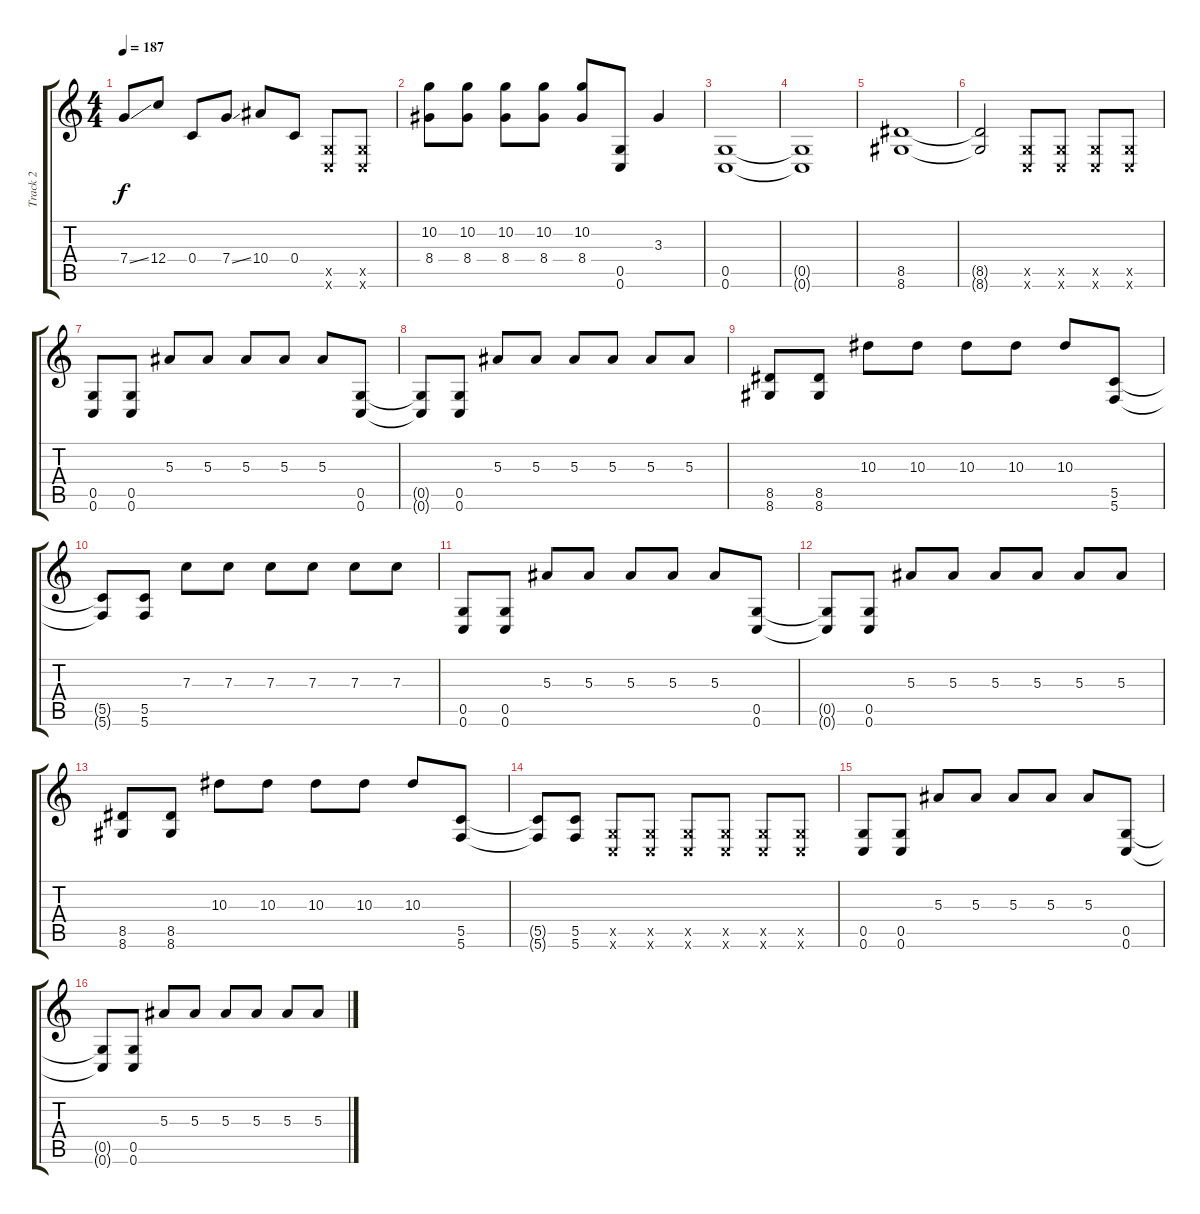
\track ("Track 2" "Track 2") {instrument distortionguitar}
\staff {score tabs}
\tuning (D4 A3 F3 C3 G2 C2) {hide}
\ts (4 4)
\tempo 187
\clef g2
\ks c
7.4{ss}.8{dy f} 12.4.8 0.4.8 7.4{ss}.8 10.4.8 0.4.8 (0.5{x} 0.6{x}).8 (0.5{x} 0.6{x}).8 |
(10.2 8.4).8 (10.2 8.4).8 (10.2 8.4).8 (10.2 8.4).8 (10.2 8.4).8 (0.5 0.6).8 3.3.4 |
(0.5 0.6).1 |
(0.5{t} 0.6{t}).1 |
(8.5 8.6).1 |
(8.5{t} 8.6{t}).2 (0.5{x} 0.6{x}).8 (0.5{x} 0.6{x}).8 (0.5{x} 0.6{x}).8 (0.5{x} 0.6{x}).8 |
(0.5 0.6).8 (0.5 0.6).8 5.3.8 5.3.8 5.3.8 5.3.8 5.3.8 (0.5 0.6).8 |
(0.5{t} 0.6{t}).8 (0.5 0.6).8 5.3.8 5.3.8 5.3.8 5.3.8 5.3.8 5.3.8 |
(8.5 8.6).8 (8.5 8.6).8 10.3.8 10.3.8 10.3.8 10.3.8 10.3.8 (5.5 5.6).8 |
(5.5{t} 5.6{t}).8 (5.5 5.6).8 7.3.8 7.3.8 7.3.8 7.3.8 7.3.8 7.3.8 |
(0.5 0.6).8 (0.5 0.6).8 5.3.8 5.3.8 5.3.8 5.3.8 5.3.8 (0.5 0.6).8 |
(0.5{t} 0.6{t}).8 (0.5 0.6).8 5.3.8 5.3.8 5.3.8 5.3.8 5.3.8 5.3.8 |
(8.5 8.6).8 (8.5 8.6).8 10.3.8 10.3.8 10.3.8 10.3.8 10.3.8 (5.5 5.6).8 |
(5.5{t} 5.6{t}).8 (5.5 5.6).8 (0.5{x} 0.6{x}).8 (0.5{x} 0.6{x}).8 (0.5{x} 0.6{x}).8 (0.5{x} 0.6{x}).8 (0.5{x} 0.6{x}).8 (0.5{x} 0.6{x}).8 |
(0.5 0.6).8 (0.5 0.6).8 5.3.8 5.3.8 5.3.8 5.3.8 5.3.8 (0.5 0.6).8 |
(0.5{t} 0.6{t}).8 (0.5 0.6).8 5.3.8 5.3.8 5.3.8 5.3.8 5.3.8 5.3.8
